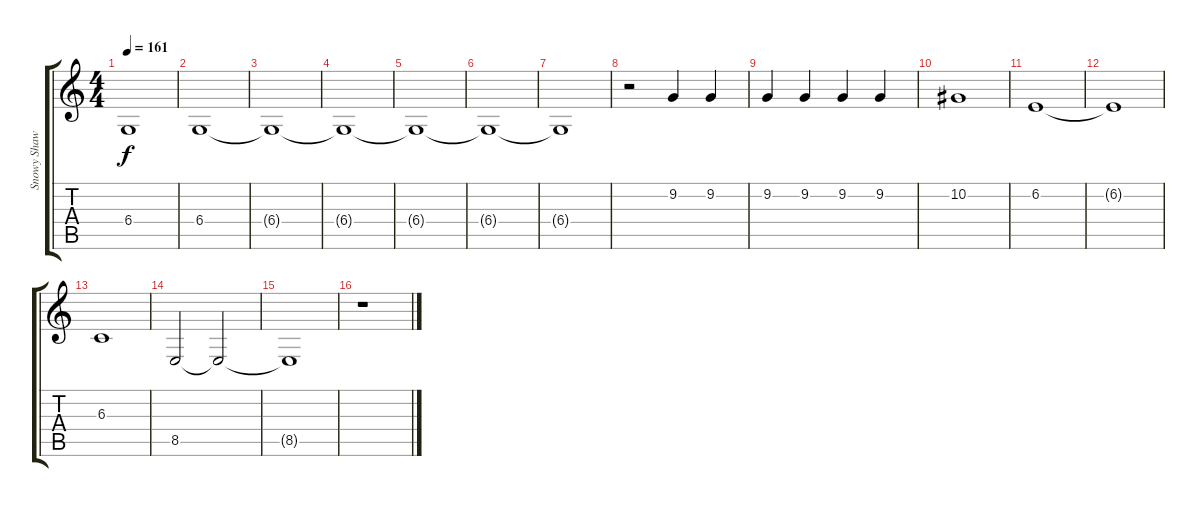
\track ("Snowy Shaw" "Snowy Shaw") {instrument englishhorn}
\staff {score tabs}
\tuning (Eb4 Bb3 Gb3 Db3 Ab2 Eb2) {hide}
\ts (4 4)
\tempo 161
\clef g2
\ks c
6.4{t}.1{dy f} |
6.4.1 |
6.4{t}.1 |
6.4{t}.1 |
6.4{t}.1 |
6.4{t}.1{volume 2} |
6.4{t}.1 |
r.2{volume 16} 9.2.4 9.2.4 |
9.2.4 9.2.4 9.2.4 9.2.4 |
10.2.1 |
6.2.1 |
6.2{t}.1 |
6.3.1 |
8.5.2 8.5{t}.2{volume 3} |
8.5{t}.1 |
r.1
